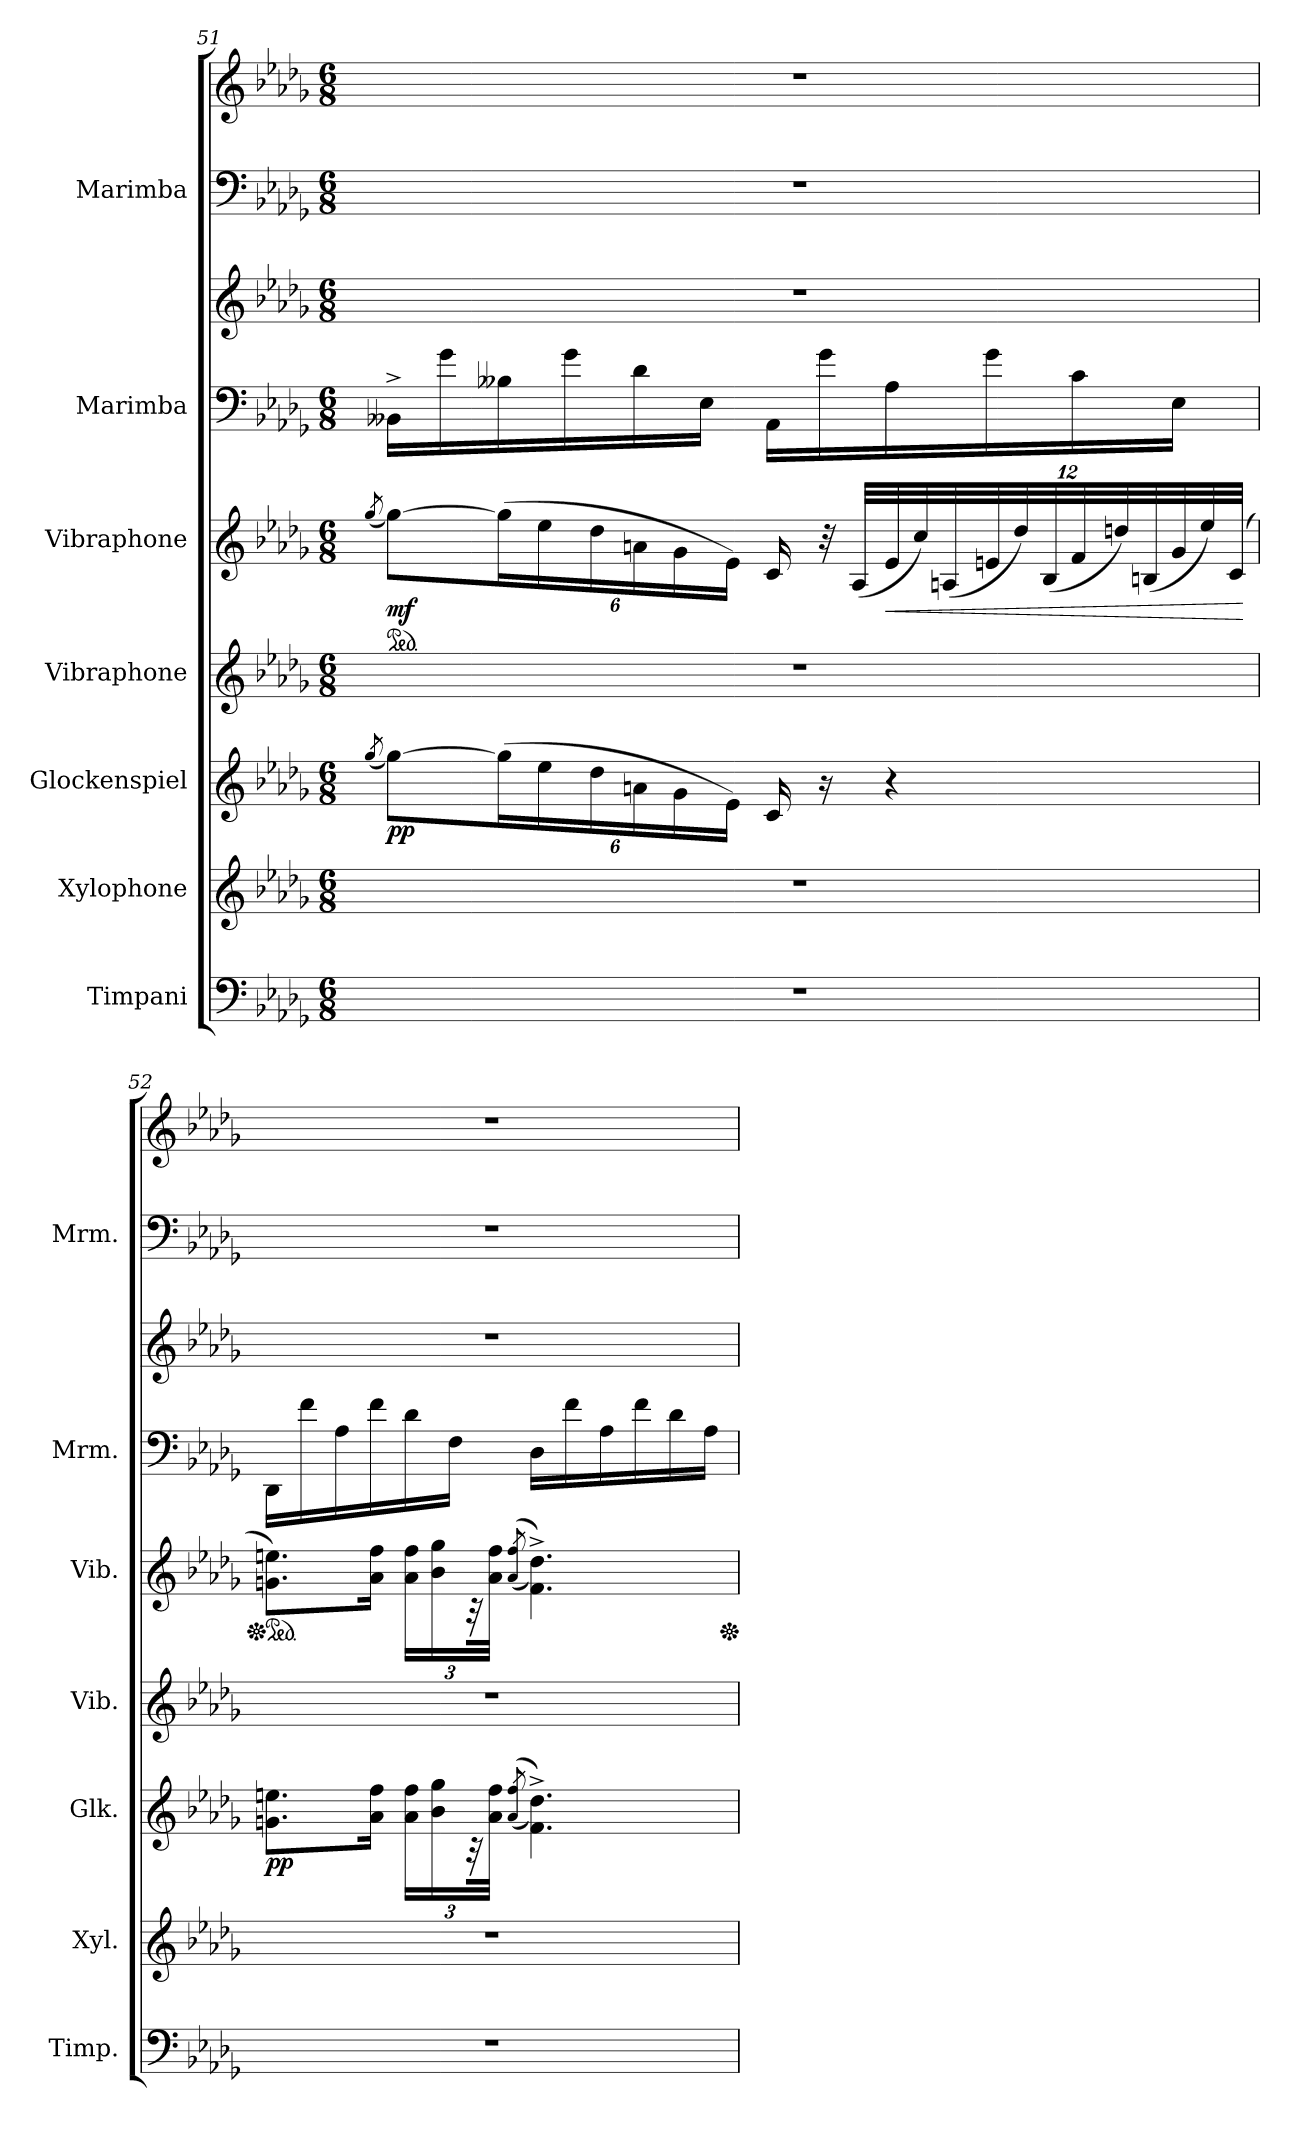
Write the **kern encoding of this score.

**kern	**kern	**kern	**dynam	**kern	**kern	**dynam	**kern	**kern	**kern	**kern
*part7	*part6	*part5	*part5	*part4	*part3	*part3	*part2	*part2	*part1	*part1
*staff9	*staff8	*staff7	*staff7	*staff6	*staff5	*staff5	*staff4	*staff3	*staff2	*staff1
*I"Timpani	*I"Xylophone	*I"Glockenspiel	*	*I"Vibraphone	*I"Vibraphone	*	*I"Marimba	*	*I"Marimba	*
*I'Timp.	*I'Xyl.	*I'Glk.	*	*I'Vib.	*I'Vib.	*	*I'Mrm.	*	*I'Mrm.	*
*clefF4	*clefG2	*clefG2	*	*clefG2	*clefG2	*	*clefF4	*clefG2	*clefF4	*clefG2
*	*ITrd-7c-12	*ITrd-14c-24	*	*	*	*	*	*	*	*
*k[b-e-a-d-g-]	*k[b-e-a-d-g-]	*k[b-e-a-d-g-]	*	*k[b-e-a-d-g-]	*k[b-e-a-d-g-]	*	*k[b-e-a-d-g-]	*k[b-e-a-d-g-]	*k[b-e-a-d-g-]	*k[b-e-a-d-g-]
*M6/8	*M6/8	*M6/8	*	*M6/8	*M6/8	*	*M6/8	*M6/8	*M6/8	*M6/8
=51	=51	=51	=51	=51	=51	=51	=51	=51	=51	=51
.	.	(>8qgggg-/	.	.	(>8qgg-/	.	.	.	.	.
*	*	*	*	*	*ped	*	*	*	*	*
!	!	!	!LO:DY:b	!	!	!LO:DY:b	!	!	!	!
2.r	2.r	[8gggg-\L)	pp	2.r	[8gg-\L)	mf	16BB--X^\LL	2.r	2.r	2.r
.	.	.	.	.	.	.	16g-\	.	.	.
*	*	*Xbrackettup	*	*	*Xbrackettup	*	*	*	*	*
.	.	(24gggg-\L]	.	.	(24gg-\L]	.	16B--X\	.	.	.
.	.	24eeee-\	.	.	24ee-\	.	.	.	.	.
.	.	.	.	.	.	.	16g-\	.	.	.
.	.	24dddd-\	.	.	24dd-\	.	.	.	.	.
.	.	24aaan\	.	.	24an\	.	16d-\	.	.	.
.	.	24ggg-\	.	.	24g-\	.	.	.	.	.
.	.	.	.	.	.	.	16E-\JJ	.	.	.
.	.	24eee-\JJ)	.	.	24e-\JJ)	.	.	.	.	.
.	.	16ccc/	.	.	16c/	.	16AA-\LL	.	.	.
.	.	16r	.	.	32r	.	16g-\	.	.	.
.	.	.	.	.	(32A-/LLL	.	.	.	.	.
!	!	!	!	!	!	!LO:HP:b	!	!	!	!
.	.	4r	.	.	48e-/	<	16A-\	.	.	.
.	.	.	.	.	48cc/)	.	.	.	.	.
.	.	.	.	.	(48An/	.	.	.	.	.
*	*	*	*	*	*Xtuplet	*	*	*	*	*
.	.	.	.	.	48en/	.	16g-\	.	.	.
.	.	.	.	.	48dd-/)	.	.	.	.	.
.	.	.	.	.	(48B-/	.	.	.	.	.
.	.	.	.	.	48f/	.	16c\	.	.	.
.	.	.	.	.	48ddn/)	.	.	.	.	.
.	.	.	.	.	(48Bn/	.	.	.	.	.
.	.	.	.	.	48g-/	.	16E-\JJ	.	.	.
.	.	.	.	.	48ee-/)	.	.	.	.	.
.	.	.	.	.	(>48c/JJJ	.	.	.	.	.
.	.	.	.	.	.	[	.	.	.	.
!!LO:PB:g=z
=52	=52	=52	=52	=52	=52	=52	=52	=52	=52	=52
*	*	*^	*	*	*	*	*	*	*	*
*	*	*	*	*	*	*Xped	*	*	*	*	*
*	*	*	*	*	*	*ped	*	*	*	*	*
*	*	*	*	*	*	*^	*	*	*	*	*
!	!	!	!	!LO:DY:b	!	!	!	!	!	!	!	!
2.r	2.r	8.gggn\ 8.eeeen\L	4ryy	pp	2.r	8.gn\ 8.een\L)	4ryy	.	16DD-\LL	2.r	2.r	2.r
.	.	.	.	.	.	.	.	.	16f\	.	.	.
.	.	.	.	.	.	.	.	.	16A-\	.	.	.
.	.	16aaa-\ 16ffff\Jk	.	.	.	16a-\ 16ff\Jk	.	.	16f\	.	.	.
*	*	*Xtuplet	*tuplet	*	*	*	*tuplet	*	*	*	*	*
.	.	24ryy	24aaa-\ 24ffff\LL	.	.	24ryy	24a-\ 24ff\LL	.	16d-\	.	.	.
.	.	24ryy	24bbb-\ 24gggg-\	.	.	24ryy	24b-\ 24gg-\	.	.	.	.	.
.	.	.	.	.	.	.	.	.	16F\JJ	.	.	.
.	.	48rA	48ryy	.	.	48rA	48ryy	.	.	.	.	.
.	.	48reyy	48aaa-\ 48ffff\JJk	.	.	48ryy	48a-\ 48ff\JJk	.	.	.	.	.
.	.	((>8qaaa-/ 8qffff/	.	.	.	((>8qa-/ 8qff/	.	.	.	.	.	.
.	.	4.fff\^ 4.dddd-\^))	4.ryy	.	.	4.f\^ 4.dd-\^))	4.ryy	.	16D-\LL	.	.	.
.	.	.	.	.	.	.	.	.	16f\	.	.	.
.	.	.	.	.	.	.	.	.	16A-\	.	.	.
.	.	.	.	.	.	.	.	.	16f\	.	.	.
.	.	.	.	.	.	.	.	.	16d-\	.	.	.
.	.	.	.	.	.	.	.	.	16A-\JJ	.	.	.
*	*	*v	*v	*	*	*v	*v	*	*	*	*	*
*	*	*	*	*	*Xped	*	*	*	*	*
=	=	=	=	=	=	=	=	=	=	=
*-	*-	*-	*-	*-	*-	*-	*-	*-	*-	*-
